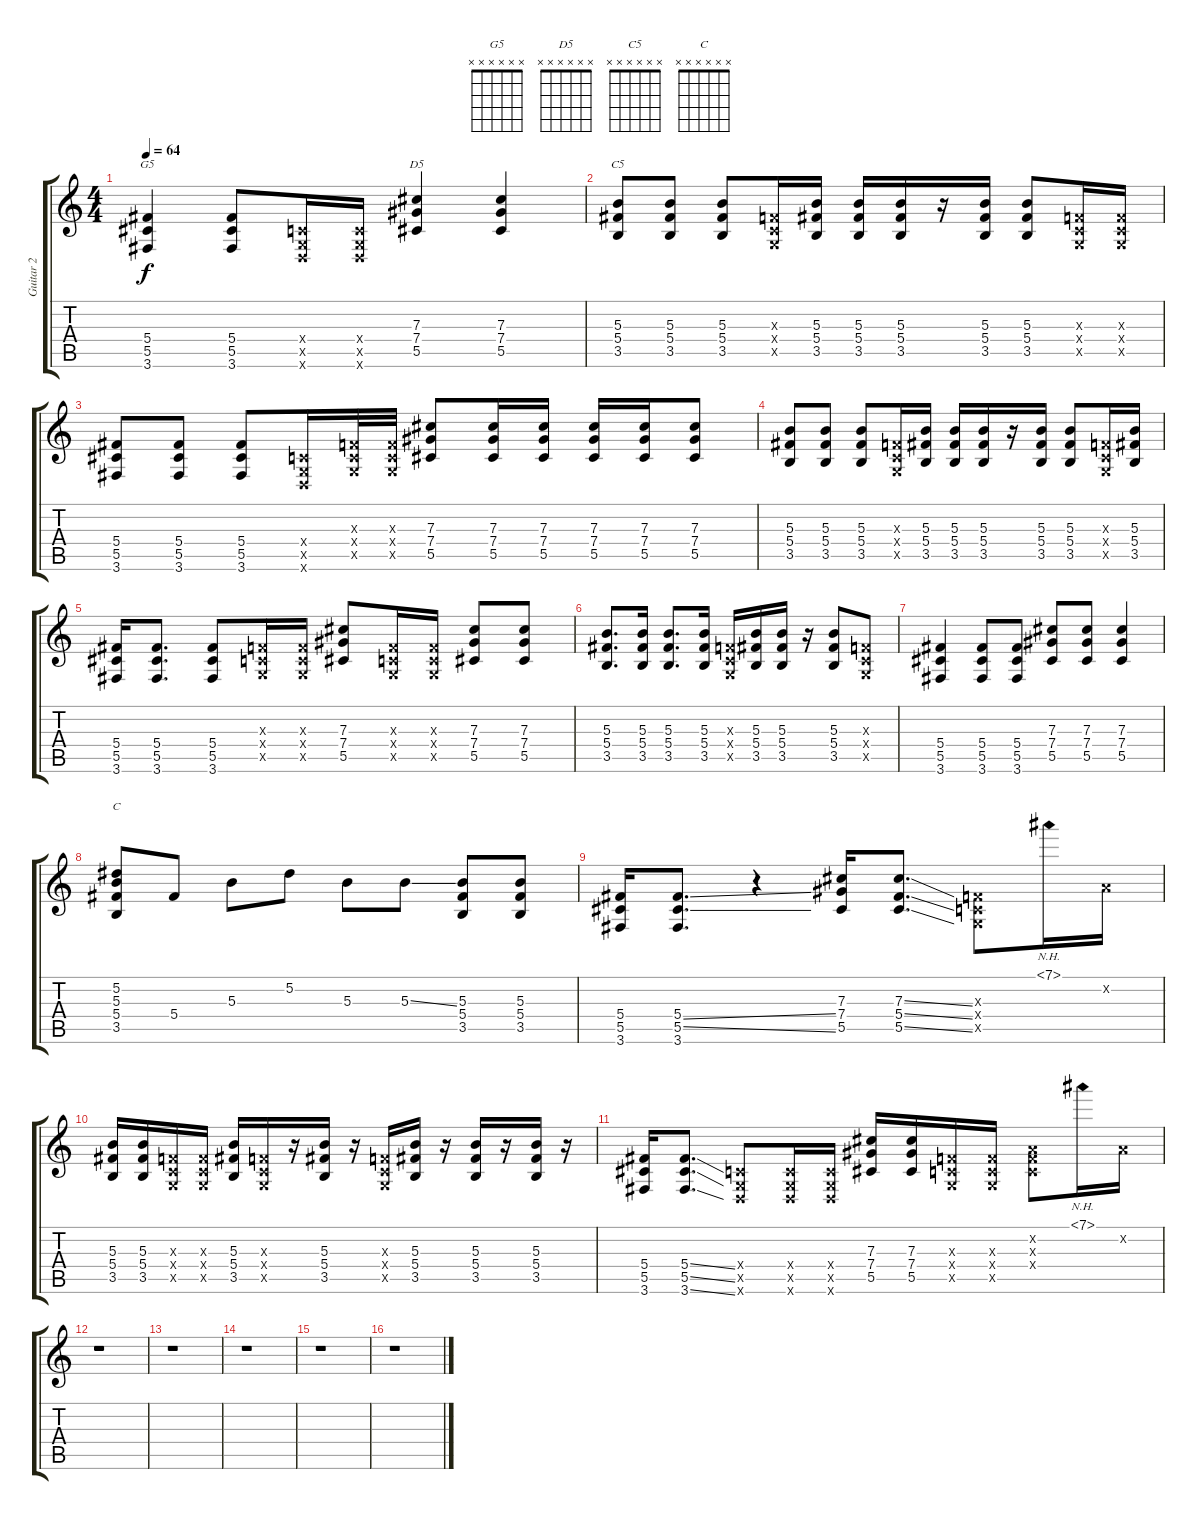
\track ("Guitar 2" "Guitar 2") {instrument distortionguitar}
\staff {score tabs}
\tuning (Eb4 Bb3 Gb3 Db3 Ab2 Eb2) {hide}
\chord ("G5" x x x x x x)
\chord ("D5" x x x x x x)
\chord ("C5" x x x x x x)
\chord ("C" x x x x x x)
\ts (4 4)
\tempo 64
\clef g2
\ks c
(5.4 5.5 3.6).4{ch "G5" dy f} (5.4 5.5 3.6).8 (-1.4{x} -1.5{x} -1.6{x}).16 (-1.4{x} -1.5{x} -1.6{x}).16 (7.3 7.4 5.5).4{ch "D5"} (7.3 7.4 5.5).4 |
(5.3 5.4 3.5).8{ch "C5"} (5.3 5.4 3.5).8 (5.3 5.4 3.5).8 (-1.3{x} -1.4{x} -1.5{x}).16 (5.3 5.4 3.5).16 (5.3 5.4 3.5).16 (5.3 5.4 3.5).16 r.16 (5.3 5.4 3.5).16 (5.3 5.4 3.5).8 (-1.3{x} -1.4{x} -1.5{x}).16 (-1.3{x} -1.4{x} -1.5{x}).16 |
(5.4 5.5 3.6).8 (5.4 5.5 3.6).8 (5.4 5.5 3.6).8 (-1.4{x} -1.5{x} -1.6{x}).16 (-1.3{x} -1.4{x} -1.5{x}).32 (-1.3{x} -1.4{x} -1.5{x}).32 (7.3 7.4 5.5).8 (7.3 7.4 5.5).16 (7.3 7.4 5.5).16 (7.3 7.4 5.5).16 (7.3 7.4 5.5).16 (7.3 7.4 5.5).8 |
(5.3 5.4 3.5).8 (5.3 5.4 3.5).8 (5.3 5.4 3.5).8 (-1.3{x} -1.4{x} -1.5{x}).16 (5.3 5.4 3.5).16 (5.3 5.4 3.5).16 (5.3 5.4 3.5).16 r.16 (5.3 5.4 3.5).16 (5.3 5.4 3.5).8 (-1.3{x} -1.4{x} -1.5{x}).16 (5.3 5.4 3.5).16 |
(5.4 5.5 3.6).16 (5.4 5.5 3.6).8{d} (5.4 5.5 3.6).8 (-1.3{x} -1.4{x} -1.5{x}).16 (-1.3{x} -1.4{x} -1.5{x}).16 (7.3 7.4 5.5).8 (-1.3{x} -1.4{x} -1.5{x}).16 (-1.3{x} -1.4{x} -1.5{x}).16 (7.3 7.4 5.5).8 (7.3 7.4 5.5).8 |
(5.3 5.4 3.5).8{d} (5.3 5.4 3.5).16 (5.3 5.4 3.5).8{d} (5.3 5.4 3.5).16 (-1.3{x} -1.4{x} -1.5{x}).16 (5.3 5.4 3.5).16 (5.3 5.4 3.5).16 r.16 (5.3 5.4 3.5).8 (-1.3{x} -1.4{x} -1.5{x}).8 |
(5.4 5.5 3.6).4 (5.4 5.5 3.6).8 (5.4 5.5 3.6).8 (7.3 7.4 5.5).8 (7.3 7.4 5.5).8 (7.3 7.4 5.5).4 |
(5.2 5.3 5.4 3.5).8{ch "C"} 5.4.8 5.3.8 5.2.8 5.3.8 5.3{ss}.8 (5.3 5.4 3.5).8 (5.3 5.4 3.5).8 |
(5.4 5.5 3.6).16 (5.4{ss} 5.5{ss} 3.6).8{d} r.4 (7.3 7.4 5.5).16 (7.3{ss} 5.4{ss} 5.5{ss}).8{d} (-1.3{x} -1.4{x} -1.5{x}).8 7.1{nh}.16 -1.2{x}.16 |
(5.3 5.4 3.5).16 (5.3 5.4 3.5).16 (-1.3{x} -1.4{x} -1.5{x}).16 (-1.3{x} -1.4{x} -1.5{x}).16 (5.3 5.4 3.5).16 (-1.3{x} -1.4{x} -1.5{x}).16 r.16 (5.3 5.4 3.5).16 r.16 (-1.3{x} -1.4{x} -1.5{x}).16 (5.3 5.4 3.5).16 r.16 (5.3 5.4 3.5).16 r.16 (5.3 5.4 3.5).16 r.16 |
(5.4 5.5 3.6).16 (5.4{ss} 5.5{ss} 3.6{ss}).8{d} (-1.4{x} -1.5{x} -1.6{x}).8 (-1.4{x} -1.5{x} -1.6{x}).16 (-1.4{x} -1.5{x} -1.6{x}).16 (7.3 7.4 5.5).16 (7.3 7.4 5.5).16 (-1.3{x} -1.4{x} -1.5{x}).16 (-1.3{x} -1.4{x} -1.5{x}).16 (-1.2{x} -1.3{x} -1.4{x}).8 7.1{nh}.16 -1.2{x}.16 |
r.1 |
r.1 |
r.1 |
r.1 |
r.1
